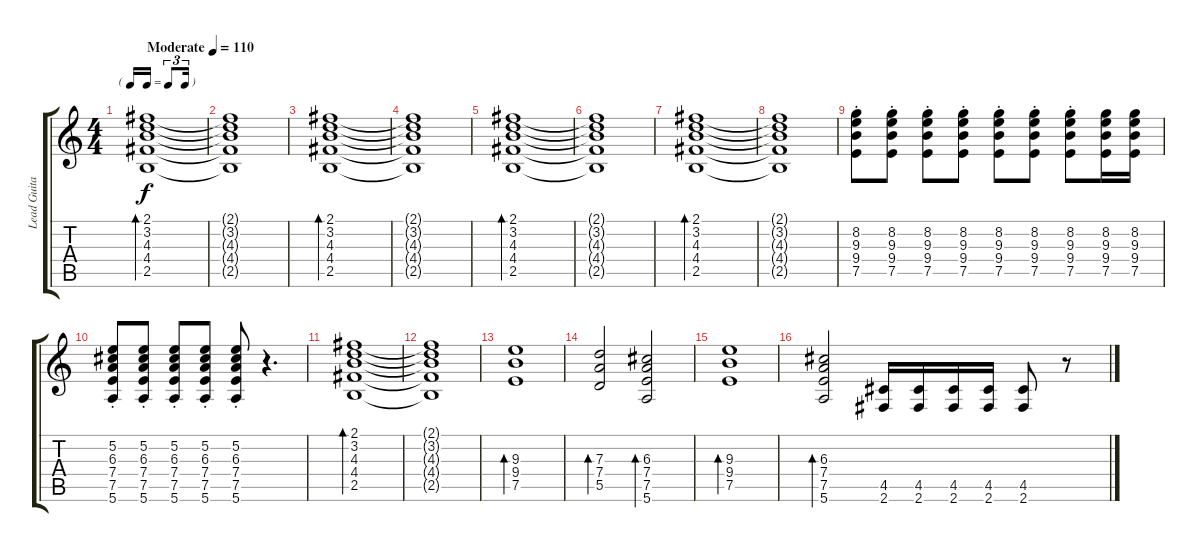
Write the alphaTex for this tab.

\track ("Lead Guitar - Josh" "Lead Guita") {instrument electricguitarclean}
\staff {score tabs}
\tuning (E4 B3 G3 D3 A2 E2) {hide}
\ts (4 4)
\tf triplet16th
\tempo (110 "Moderate")
\clef g2
\ks c
(2.1 3.2 4.3 4.4 2.5).1{bd 60 dy f instrument electricguitarclean} |
(2.1{t} 3.2{t} 4.3{t} 4.4{t} 2.5{t}).1 |
(2.1 3.2 4.3 4.4 2.5).1{bd 60} |
(2.1{t} 3.2{t} 4.3{t} 4.4{t} 2.5{t}).1 |
(2.1 3.2 4.3 4.4 2.5).1{bd 60} |
(2.1{t} 3.2{t} 4.3{t} 4.4{t} 2.5{t}).1 |
(2.1 3.2 4.3 4.4 2.5).1{bd 60} |
(2.1{t} 3.2{t} 4.3{t} 4.4{t} 2.5{t}).1 |
(8.2{st} 9.3{st} 9.4{st} 7.5{st}).8 (8.2{st} 9.3{st} 9.4{st} 7.5{st}).8 (8.2{st} 9.3{st} 9.4{st} 7.5{st}).8 (8.2{st} 9.3{st} 9.4{st} 7.5{st}).8 (8.2{st} 9.3{st} 9.4{st} 7.5{st}).8 (8.2{st} 9.3{st} 9.4{st} 7.5{st}).8 (8.2{st} 9.3{st} 9.4{st} 7.5{st}).8 (8.2 9.3 9.4 7.5).16 (8.2 9.3 9.4 7.5).16 |
(5.2{st} 6.3{st} 7.4{st} 7.5{st} 5.6{st}).8 (5.2{st} 6.3{st} 7.4{st} 7.5{st} 5.6{st}).8 (5.2{st} 6.3{st} 7.4{st} 7.5{st} 5.6{st}).8 (5.2{st} 6.3{st} 7.4{st} 7.5{st} 5.6{st}).8 (5.2{st} 6.3{st} 7.4{st} 7.5{st} 5.6{st}).8 r.4{d} |
(2.1 3.2 4.3 4.4 2.5).1{bd 60} |
(2.1{t} 3.2{t} 4.3{t} 4.4{t} 2.5{t}).1 |
(9.3 9.4 7.5).1{bd 60} |
(7.3 7.4 5.5).2{bd 60} (6.3 7.4 7.5 5.6).2{bd 60} |
(9.3 9.4 7.5).1{bd 60} |
(6.3 7.4 7.5 5.6).2{bd 60} (4.5 2.6).16{instrument distortionguitar} (4.5 2.6).16 (4.5 2.6).16 (4.5 2.6).16 (4.5 2.6).8 r.8
